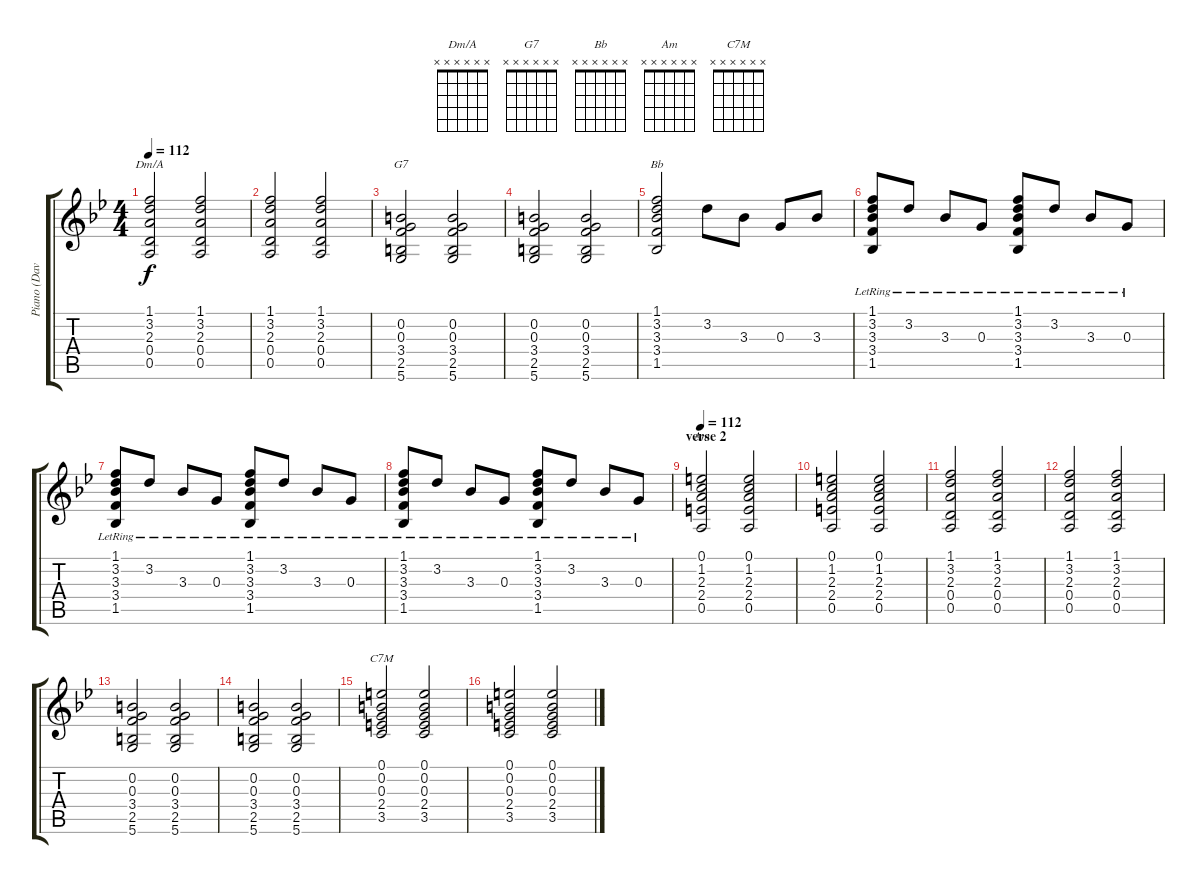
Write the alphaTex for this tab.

\track ("Piano (Davies)" "Piano (Dav") {instrument acousticgrandpiano}
\staff {score tabs}
\tuning (E5 B4 G4 D4 A3 D3) {hide}
\chord ("Dm/A" x x x x x x)
\chord ("G7" x x x x x x)
\chord ("Bb" x x x x x x)
\chord ("Am" x x x x x x)
\chord ("C7M" x x x x x x)
\ts (4 4)
\tempo 112
\clef g2
\ks bb
(1.1 3.2 2.3 0.4 0.5).2{ch "Dm/A" dy f} (1.1 3.2 2.3 0.4 0.5).2 |
(1.1 3.2 2.3 0.4 0.5).2 (1.1 3.2 2.3 0.4 0.5).2 |
(0.2 0.3 3.4 2.5 5.6).2{ch "G7"} (0.2 0.3 3.4 2.5 5.6).2 |
(0.2 0.3 3.4 2.5 5.6).2 (0.2 0.3 3.4 2.5 5.6).2 |
(1.1 3.2 3.3 3.4 1.5).2{ch "Bb"} 3.2.8 3.3.8 0.3.8 3.3.8 |
(1.1{lr} 3.2{lr} 3.3{lr} 3.4{lr} 1.5{lr}).8 3.2{lr}.8 3.3{lr}.8 0.3{lr}.8 (1.1{lr} 3.2{lr} 3.3{lr} 3.4{lr} 1.5{lr}).8 3.2{lr}.8 3.3{lr}.8 0.3{lr}.8 |
(1.1{lr} 3.2{lr} 3.3{lr} 3.4{lr} 1.5{lr}).8 3.2{lr}.8 3.3{lr}.8 0.3{lr}.8 (1.1{lr} 3.2{lr} 3.3{lr} 3.4{lr} 1.5{lr}).8 3.2{lr}.8 3.3{lr}.8 0.3{lr}.8 |
(1.1{lr} 3.2{lr} 3.3{lr} 3.4{lr} 1.5{lr}).8 3.2{lr}.8 3.3{lr}.8 0.3{lr}.8 (1.1{lr} 3.2{lr} 3.3{lr} 3.4{lr} 1.5{lr}).8 3.2{lr}.8 3.3{lr}.8 0.3{lr}.8 |
\section ("" "verse 2")
\tempo 112
(0.1 1.2 2.3 2.4 0.5).2{ch "Am"} (0.1 1.2 2.3 2.4 0.5).2 |
(0.1 1.2 2.3 2.4 0.5).2 (0.1 1.2 2.3 2.4 0.5).2 |
(1.1 3.2 2.3 0.4 0.5).2 (1.1 3.2 2.3 0.4 0.5).2 |
(1.1 3.2 2.3 0.4 0.5).2 (1.1 3.2 2.3 0.4 0.5).2 |
(0.2 0.3 3.4 2.5 5.6).2 (0.2 0.3 3.4 2.5 5.6).2 |
(0.2 0.3 3.4 2.5 5.6).2 (0.2 0.3 3.4 2.5 5.6).2 |
(0.1 0.2 0.3 2.4 3.5).2{ch "C7M"} (0.1 0.2 0.3 2.4 3.5).2 |
(0.1 0.2 0.3 2.4 3.5).2 (0.1 0.2 0.3 2.4 3.5).2
